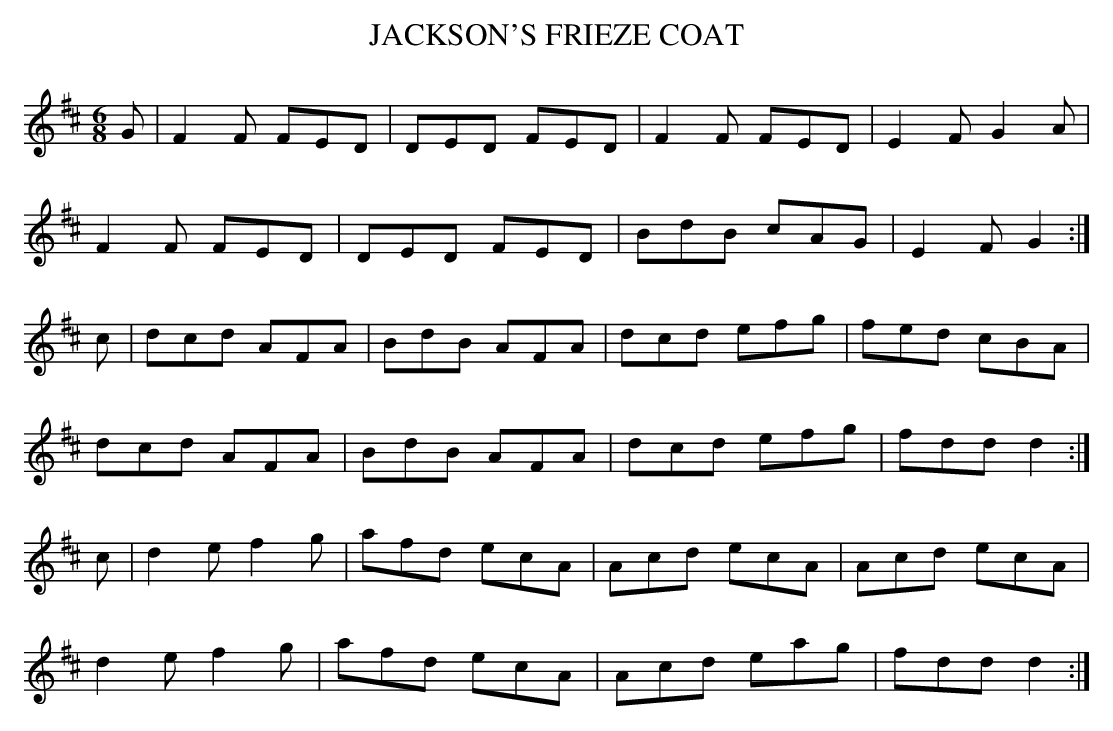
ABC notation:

X:1
T:JACKSON'S FRIEZE COAT
M:6/8
L:1/8
K:D
G|F2F FED|DED FED|F2F FED|E2F G2A|
F2F FED|DED FED|BdB cAG|E2F G2:|
c|dcd AFA|BdB AFA|dcd efg|fed cBA|
dcd AFA|BdB AFA|dcd efg|fdd d2 :|
c|d2e f2g|afd ecA|Acd ecA|Acd ecA|
d2e f2g|afd ecA|Acd eag|fdd d2 :|
